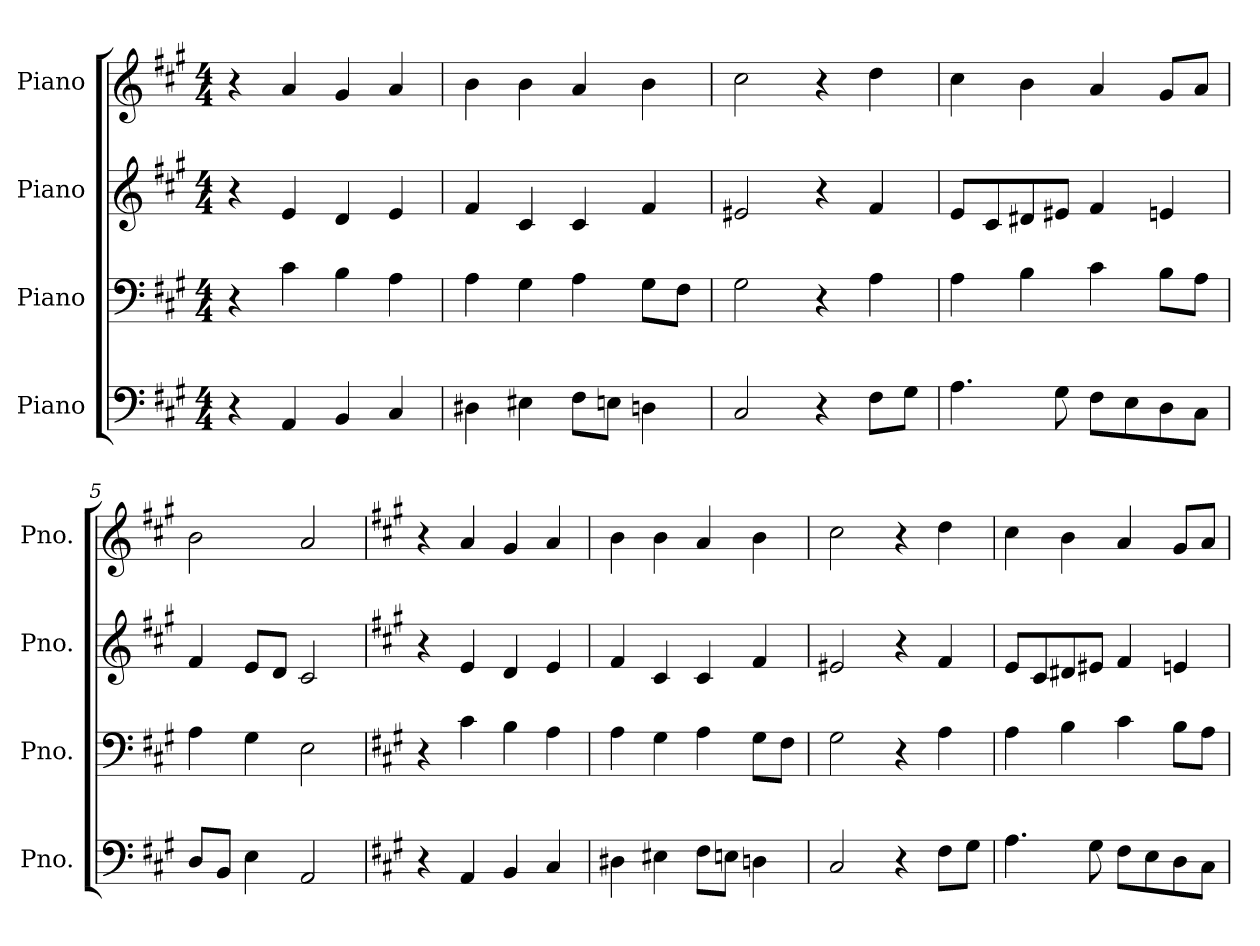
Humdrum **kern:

**kern	**kern	**kern	**kern
*part4	*part3	*part2	*part1
*staff4	*staff3	*staff2	*staff1
*I"Piano	*I"Piano	*I"Piano	*I"Piano
*I'Pno.	*I'Pno.	*I'Pno.	*I'Pno.
*clefF4	*clefF4	*clefG2	*clefG2
*k[f#c#g#]	*k[f#c#g#]	*k[f#c#g#]	*k[f#c#g#]
*M4/4	*M4/4	*M4/4	*M4/4
*MM120	*MM120	*MM120	*MM120
=1	=1	=1	=1
4r	4r	4r	4r
4AA/	4c#\	4e/	4a/
4BB/	4B\	4d/	4g#/
4C#/	4A\	4e/	4a/
=2	=2	=2	=2
4D#X\	4A\	4f#/	4b\
4E#X\	4G#\	4c#/	4b\
8F#\L	4A\	4c#/	4a/
8En\J	.	.	.
4Dn\	8G#\L	4f#/	4b\
.	8F#\J	.	.
=3	=3	=3	=3
2C#/	2G#\	2e#X/	2cc#\
4r	4r	4r	4r
8F#\L	4A\	4f#/	4dd\
8G#\J	.	.	.
=4	=4	=4	=4
4.A\	4A\	8e/L	4cc#\
.	.	8c#/	.
.	4B\	8d#X/	4b\
8G#\	.	8e#X/J	.
8F#\L	4c#\	4f#/	4a/
8E\	.	.	.
8D\	8B\L	4en/	8g#/L
8C#\J	8A\J	.	8a/J
=5	=5	=5	=5
8D/L	4A\	4f#/	2b\
8BB/J	.	.	.
4E\	4G#\	8e/L	.
.	.	8d/J	.
2AA/	2E\	2c#/	2a/
=6	=6	=6	=6
*k[f#c#g#]	*k[f#c#g#]	*k[f#c#g#]	*k[f#c#g#]
4r	4r	4r	4r
4AA/	4c#\	4e/	4a/
4BB/	4B\	4d/	4g#/
4C#/	4A\	4e/	4a/
!!LO:LB:g=z
=7	=7	=7	=7
4D#X\	4A\	4f#/	4b\
4E#X\	4G#\	4c#/	4b\
8F#\L	4A\	4c#/	4a/
8En\J	.	.	.
4Dn\	8G#\L	4f#/	4b\
.	8F#\J	.	.
=8	=8	=8	=8
2C#/	2G#\	2e#X/	2cc#\
4r	4r	4r	4r
8F#\L	4A\	4f#/	4dd\
8G#\J	.	.	.
=9	=9	=9	=9
4.A\	4A\	8e/L	4cc#\
.	.	8c#/	.
.	4B\	8d#X/	4b\
8G#\	.	8e#X/J	.
8F#\L	4c#\	4f#/	4a/
8E\	.	.	.
8D\	8B\L	4en/	8g#/L
8C#\J	8A\J	.	8a/J
=	=	=	=
*-	*-	*-	*-
